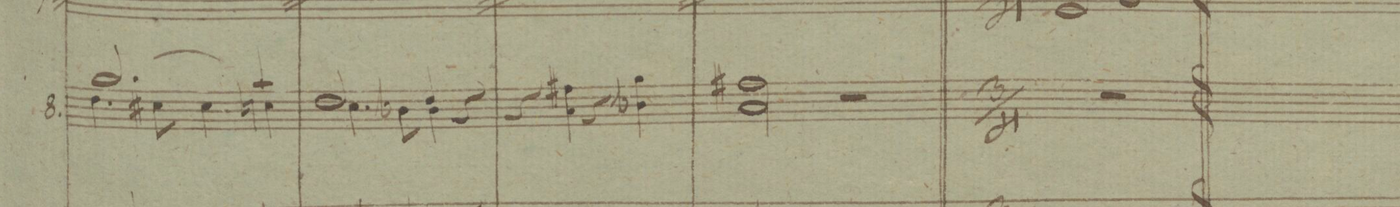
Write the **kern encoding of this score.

**kern
*I"Clarinetti in B.
*clefG2
*k[b-]
*met(c)
*M4/4
*^
(2.ff/	4.cc\
.	8bX\
.	4b\
4gg/)	4b-\
=23	=23
2cc/	4.b-\
.	8a-X\
4cc/	4a-\
4r	4ryy
*v	*v
=24
4r
4g\ 4een
4r
4a-X\ 4ff
=25
2g\ 2een
2r
==
*-
